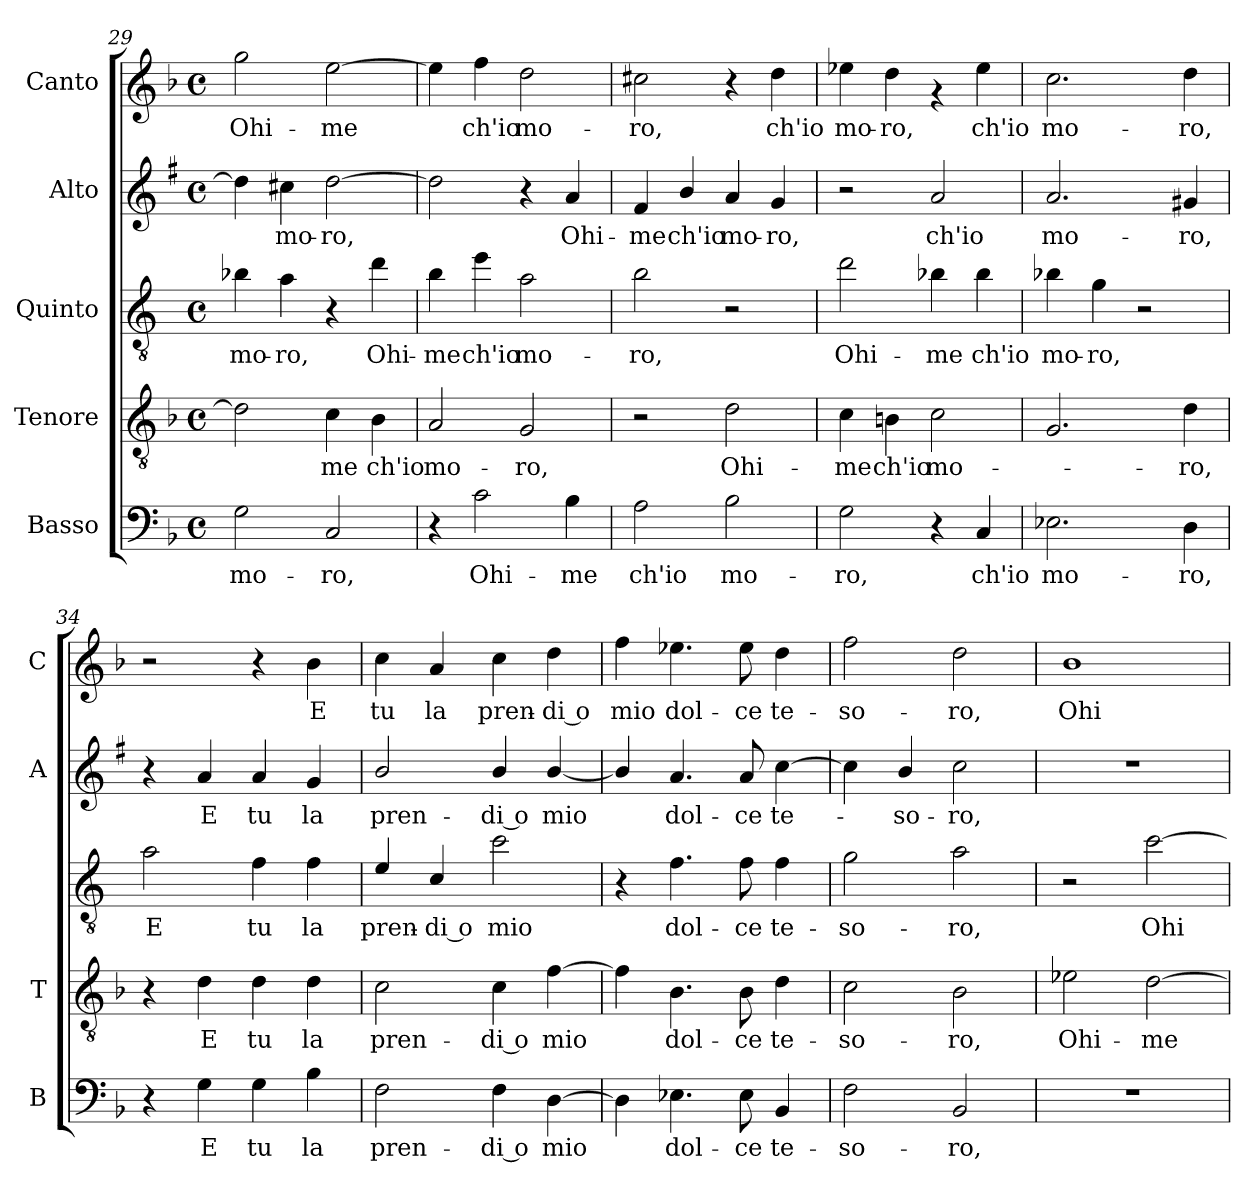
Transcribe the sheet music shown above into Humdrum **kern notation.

**kern	**text	**kern	**text	**kern	**text	**kern	**text	**kern	**text
*part5	*part5	*part4	*part4	*part3	*part3	*part2	*part2	*part1	*part1
*staff5	*staff5	*staff4	*staff4	*staff3	*staff3	*staff2	*staff2	*staff1	*staff1
*I"Basso	*	*I"Tenore	*	*I"Quinto	*	*I"Alto	*	*I"Canto	*
*I'B	*	*I'T	*	*	*	*I'A	*	*I'C	*
!!LO:PB:g=z
*clefF4	*	*clefGv2	*	*clefGv2	*	*clefG2	*	*clefG2	*
*	*	*	*	*ITrd4c7	*	*ITrd1c2	*	*	*
*k[b-]	*	*k[b-]	*	*k[b-]	*	*k[b-]	*	*k[b-]	*
*F:	*	*F:	*	*F:	*	*F:	*	*F:	*
*M4/4	*	*M4/4	*	*M4/4	*	*M4/4	*	*M4/4	*
*met(c)	*	*met(c)	*	*met(c)	*	*met(c)	*	*met(c)	*
=29	=29	=29	=29	=29	=29	=29	=29	=29	=29
!	!LO:LY:b	!	!	!	!LO:LY:b	!	!	!	!LO:LY:b
2G\	mo-	2d\]	.	4e-X\	mo-	4cc\]	.	2gg\	Ohi-
!	!	!	!	!	!LO:LY:b	!	!LO:LY:b	!	!
.	.	.	.	4d\	-ro,	4bn\	mo-	.	.
!	!LO:LY:b	!	!LO:LY:b	!	!	!	!LO:LY:b	!	!LO:LY:b
2C/	-ro,	4c\	-me	4r	.	[2cc\	-ro,	[2ee\	-me
!	!	!	!LO:LY:b	!	!LO:LY:b	!	!	!	!
.	.	4B-\	ch'io	4g\	Ohi-	.	.	.	.
=30	=30	=30	=30	=30	=30	=30	=30	=30	=30
!	!	!	!LO:LY:b	!	!LO:LY:b	!	!	!	!
4r	.	2A/	mo-	4e\	-me	2cc\]	.	4ee\]	.
!	!LO:LY:b	!	!	!	!LO:LY:b	!	!	!	!LO:LY:b
2c\	Ohi-	.	.	4a\	ch'io	.	.	4ff\	ch'io
!	!	!	!LO:LY:b	!	!LO:LY:b	!	!	!	!LO:LY:b
.	.	2G/	-ro,	2d\	mo-	4r	.	2dd\	mo-
!	!LO:LY:b	!	!	!	!	!	!LO:LY:b	!	!
4B-\	-me	.	.	.	.	4g/	Ohi-	.	.
=31	=31	=31	=31	=31	=31	=31	=31	=31	=31
!	!LO:LY:b	!	!	!	!LO:LY:b	!	!LO:LY:b	!	!LO:LY:b
2A\	ch'io	2r	.	2e\	-ro,	4e/	-me	2cc#X\	-ro,
!	!	!	!	!	!	!	!LO:LY:b	!	!
.	.	.	.	.	.	4a/	ch'io	.	.
!	!LO:LY:b	!	!LO:LY:b	!	!	!	!LO:LY:b	!	!
2B-\	mo-	2d\	Ohi-	2r	.	4g/	mo-	4r	.
!	!	!	!	!	!	!	!LO:LY:b	!	!LO:LY:b
.	.	.	.	.	.	4f/	-ro,	4dd\	ch'io
=32	=32	=32	=32	=32	=32	=32	=32	=32	=32
!	!LO:LY:b	!	!LO:LY:b	!	!LO:LY:b	!	!	!	!LO:LY:b
2G\	-ro,	4c\	-me	2g\	Ohi-	2r	.	4ee-X\	mo-
!	!	!	!LO:LY:b	!	!	!	!	!	!LO:LY:b
.	.	4Bn\	ch'io	.	.	.	.	4dd\	-ro,
!	!	!	!LO:LY:b	!	!LO:LY:b	!	!LO:LY:b	!	!
4r	.	2c\	mo-	4e-X\	-me	2g/	ch'io	4rf	.
!	!LO:LY:b	!	!	!	!LO:LY:b	!	!	!	!LO:LY:b
4C/	ch'io	.	.	4e-\	ch'io	.	.	4ee-\	ch'io
=33	=33	=33	=33	=33	=33	=33	=33	=33	=33
!	!LO:LY:b	!	!	!	!LO:LY:b	!	!LO:LY:b	!	!LO:LY:b
2.E-X\	mo-	2.G/	.	4e-X\	mo-	2.g/	mo-	2.cc\	mo-
!	!	!	!	!	!LO:LY:b	!	!	!	!
.	.	.	.	4c\	-ro,	.	.	.	.
.	.	.	.	2r	.	.	.	.	.
!	!LO:LY:b	!	!LO:LY:b	!	!	!	!LO:LY:b	!	!LO:LY:b
4D\	-ro,	4d\	-ro,	.	.	4f#X/	-ro,	4dd\	-ro,
=34	=34	=34	=34	=34	=34	=34	=34	=34	=34
!	!	!	!	!	!LO:LY:b	!	!	!	!
4r	.	4r	.	2d\	E	4r	.	2r	.
!	!LO:LY:b	!	!LO:LY:b	!	!	!	!LO:LY:b	!	!
4G\	E	4d\	E	.	.	4g/	E	.	.
!	!LO:LY:b	!	!LO:LY:b	!	!LO:LY:b	!	!LO:LY:b	!	!
4G\	tu	4d\	tu	4B-\	tu	4g/	tu	4r	.
!	!LO:LY:b	!	!LO:LY:b	!	!LO:LY:b	!	!LO:LY:b	!	!LO:LY:b
4B-\	la	4d\	la	4B-\	la	4f/	la	4b-\	E
!!LO:LB:g=z
=35	=35	=35	=35	=35	=35	=35	=35	=35	=35
!	!LO:LY:b	!	!LO:LY:b	!	!LO:LY:b	!	!LO:LY:b	!	!LO:LY:b
2F\	pren-	2c\	pren-	4A/	pren-	2a/	pren-	4cc\	tu
!	!	!	!	!	!LO:LY:b	!	!	!	!LO:LY:b
.	.	.	.	4F/	-di o	.	.	4a/	la
!	!LO:LY:b	!	!LO:LY:b	!	!LO:LY:b	!	!LO:LY:b	!	!LO:LY:b
4F\	-di o	4c\	-di o	2f\	mio	4a/	-di o	4cc\	pren-
!	!LO:LY:b	!	!LO:LY:b	!	!	!	!LO:LY:b	!	!LO:LY:b
[4D\	mio	[4f\	mio	.	.	[4a/	mio	4dd\	-di o
=36	=36	=36	=36	=36	=36	=36	=36	=36	=36
!	!	!	!	!	!	!	!	!	!LO:LY:b
4D\]	.	4f\]	.	4r	.	4a/]	.	4ff\	mio
!	!LO:LY:b	!	!LO:LY:b	!	!LO:LY:b	!	!LO:LY:b	!	!LO:LY:b
4.E-X\	dol-	4.B-\	dol-	4.B-\	dol-	4.g/	dol-	4.ee-X\	dol-
!	!LO:LY:b	!	!LO:LY:b	!	!LO:LY:b	!	!LO:LY:b	!	!LO:LY:b
8E-\	-ce	8B-\	-ce	8B-\	-ce	8g/	-ce	8ee-\	-ce
!	!LO:LY:b	!	!LO:LY:b	!	!LO:LY:b	!	!LO:LY:b	!	!LO:LY:b
4BB-/	te-	4d\	te-	4B-\	te-	[4b-\	te-	4dd\	te-
=37	=37	=37	=37	=37	=37	=37	=37	=37	=37
!	!LO:LY:b	!	!LO:LY:b	!	!LO:LY:b	!	!	!	!LO:LY:b
2F\	-so-	2c\	-so-	2c\	-so-	4b-\]	.	2ff\	-so-
!	!	!	!	!	!	!	!LO:LY:b	!	!
.	.	.	.	.	.	4a/	-so-	.	.
!	!LO:LY:b	!	!LO:LY:b	!	!LO:LY:b	!	!LO:LY:b	!	!LO:LY:b
2BB-/	-ro,	2B-\	-ro,	2d\	-ro,	2b-\	-ro,	2dd\	-ro,
=38	=38	=38	=38	=38	=38	=38	=38	=38	=38
!	!	!	!LO:LY:b	!	!	!	!	!	!LO:LY:b
1r	.	2e-X\	Ohi-	2r	.	1r	.	1b-	Ohi-
!	!	!	!LO:LY:b	!	!LO:LY:b	!	!	!	!
.	.	[2d\	-me	[2f\	Ohi-	.	.	.	.
=	=	=	=	=	=	=	=	=	=
*-	*-	*-	*-	*-	*-	*-	*-	*-	*-
